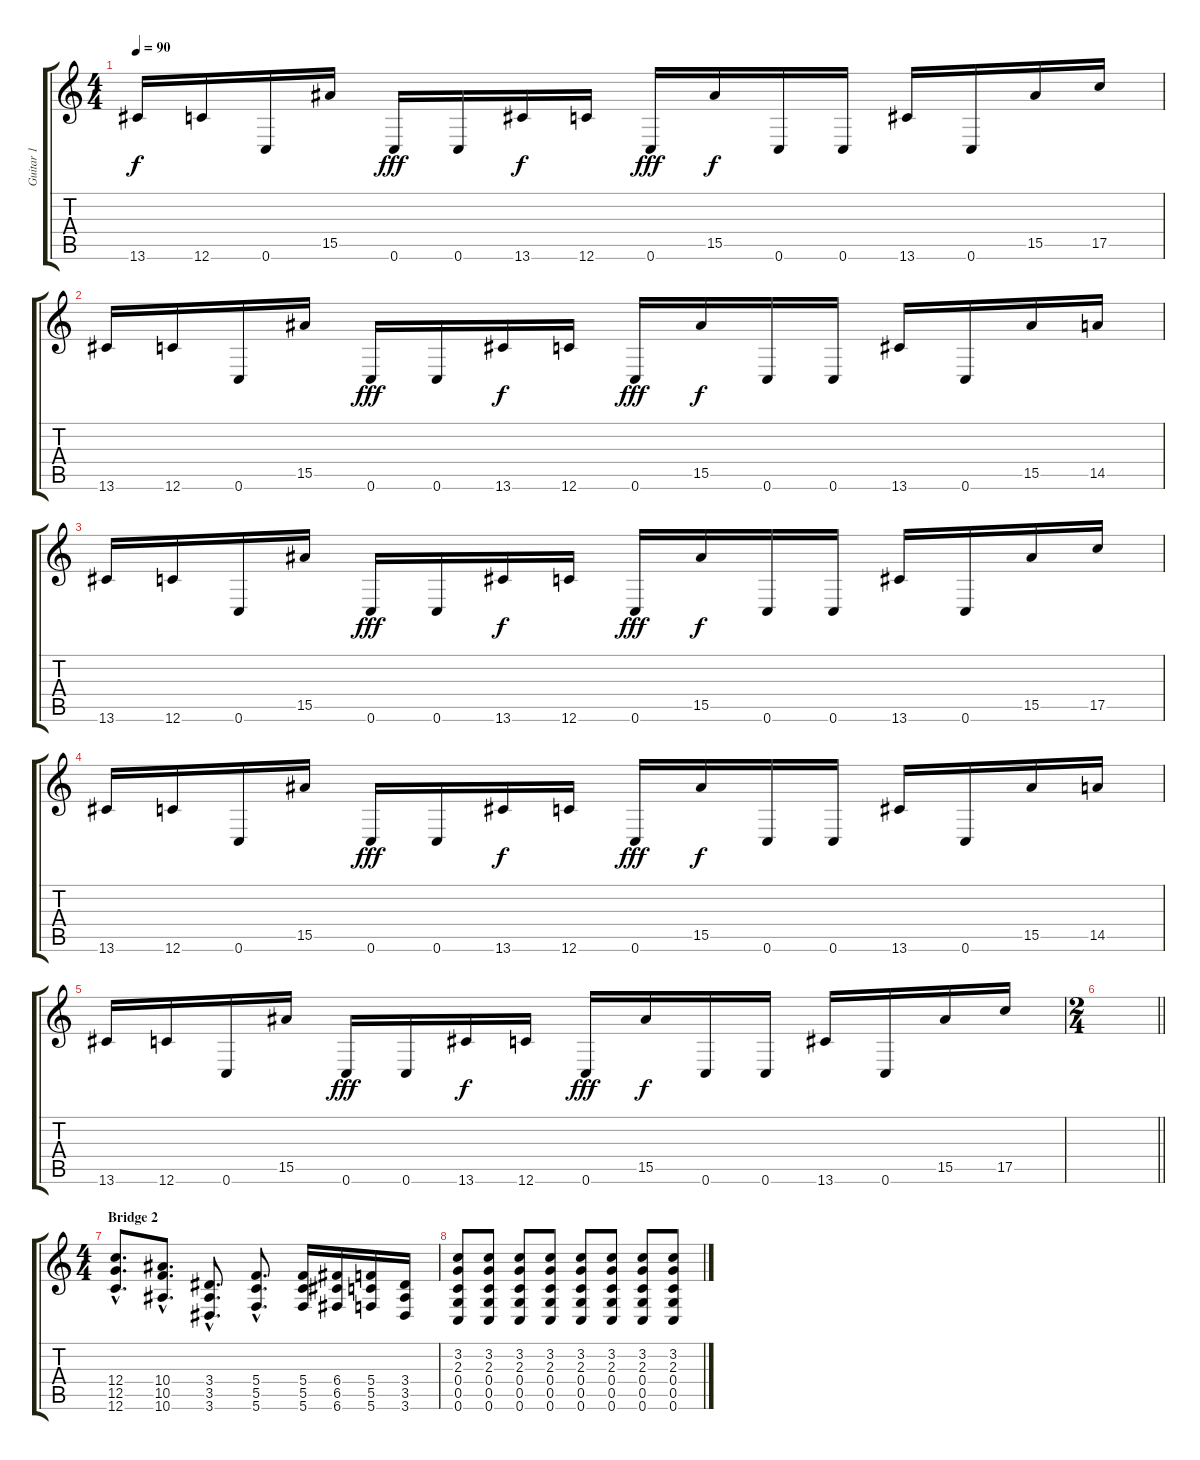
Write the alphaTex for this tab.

\track ("Guitar 1" "Guitar 1") {instrument overdrivenguitar}
\staff {score tabs}
\tuning (D4 A3 F3 C3 G2 C2) {hide}
\ts (4 4)
\tempo 90
\clef g2
\ks c
13.6.16{dy f} 12.6.16 0.6.16 15.5.16 0.6.16{dy fff} 0.6.16 13.6.16{dy f} 12.6.16 0.6.16{dy fff} 15.5.16{dy f} 0.6.16 0.6.16 13.6.16 0.6.16 15.5.16 17.5.16 |
13.6.16 12.6.16 0.6.16 15.5.16 0.6.16{dy fff} 0.6.16 13.6.16{dy f} 12.6.16 0.6.16{dy fff} 15.5.16{dy f} 0.6.16 0.6.16 13.6.16 0.6.16 15.5.16 14.5.16 |
13.6.16 12.6.16 0.6.16 15.5.16 0.6.16{dy fff} 0.6.16 13.6.16{dy f} 12.6.16 0.6.16{dy fff} 15.5.16{dy f} 0.6.16 0.6.16 13.6.16 0.6.16 15.5.16 17.5.16 |
13.6.16 12.6.16 0.6.16 15.5.16 0.6.16{dy fff} 0.6.16 13.6.16{dy f} 12.6.16 0.6.16{dy fff} 15.5.16{dy f} 0.6.16 0.6.16 13.6.16 0.6.16 15.5.16 14.5.16 |
13.6.16 12.6.16 0.6.16 15.5.16 0.6.16{dy fff} 0.6.16 13.6.16{dy f} 12.6.16 0.6.16{dy fff} 15.5.16{dy f} 0.6.16 0.6.16 13.6.16 0.6.16 15.5.16 17.5.16 |
\ts (2 4)
\barLineRight lightlight
|
\ts (4 4)
\section ("" "Bridge 2")
(12.4{hac} 12.5{hac} 12.6{hac}).8{d} (10.4{hac} 10.5{hac} 10.6{hac}).8{d} (3.4{hac} 3.5{hac} 3.6{hac}).8{d} (5.4{hac} 5.5{hac} 5.6{hac}).8{d} (5.4 5.5 5.6).16 (6.4 6.5 6.6).16 (5.4 5.5 5.6).16 (3.4 3.5 3.6).16 |
(3.2 2.3 0.4 0.5 0.6).8 (3.2 2.3 0.4 0.5 0.6).8 (3.2 2.3 0.4 0.5 0.6).8 (3.2 2.3 0.4 0.5 0.6).8 (3.2 2.3 0.4 0.5 0.6).8 (3.2 2.3 0.4 0.5 0.6).8 (3.2 2.3 0.4 0.5 0.6).8 (3.2 2.3 0.4 0.5 0.6).8
